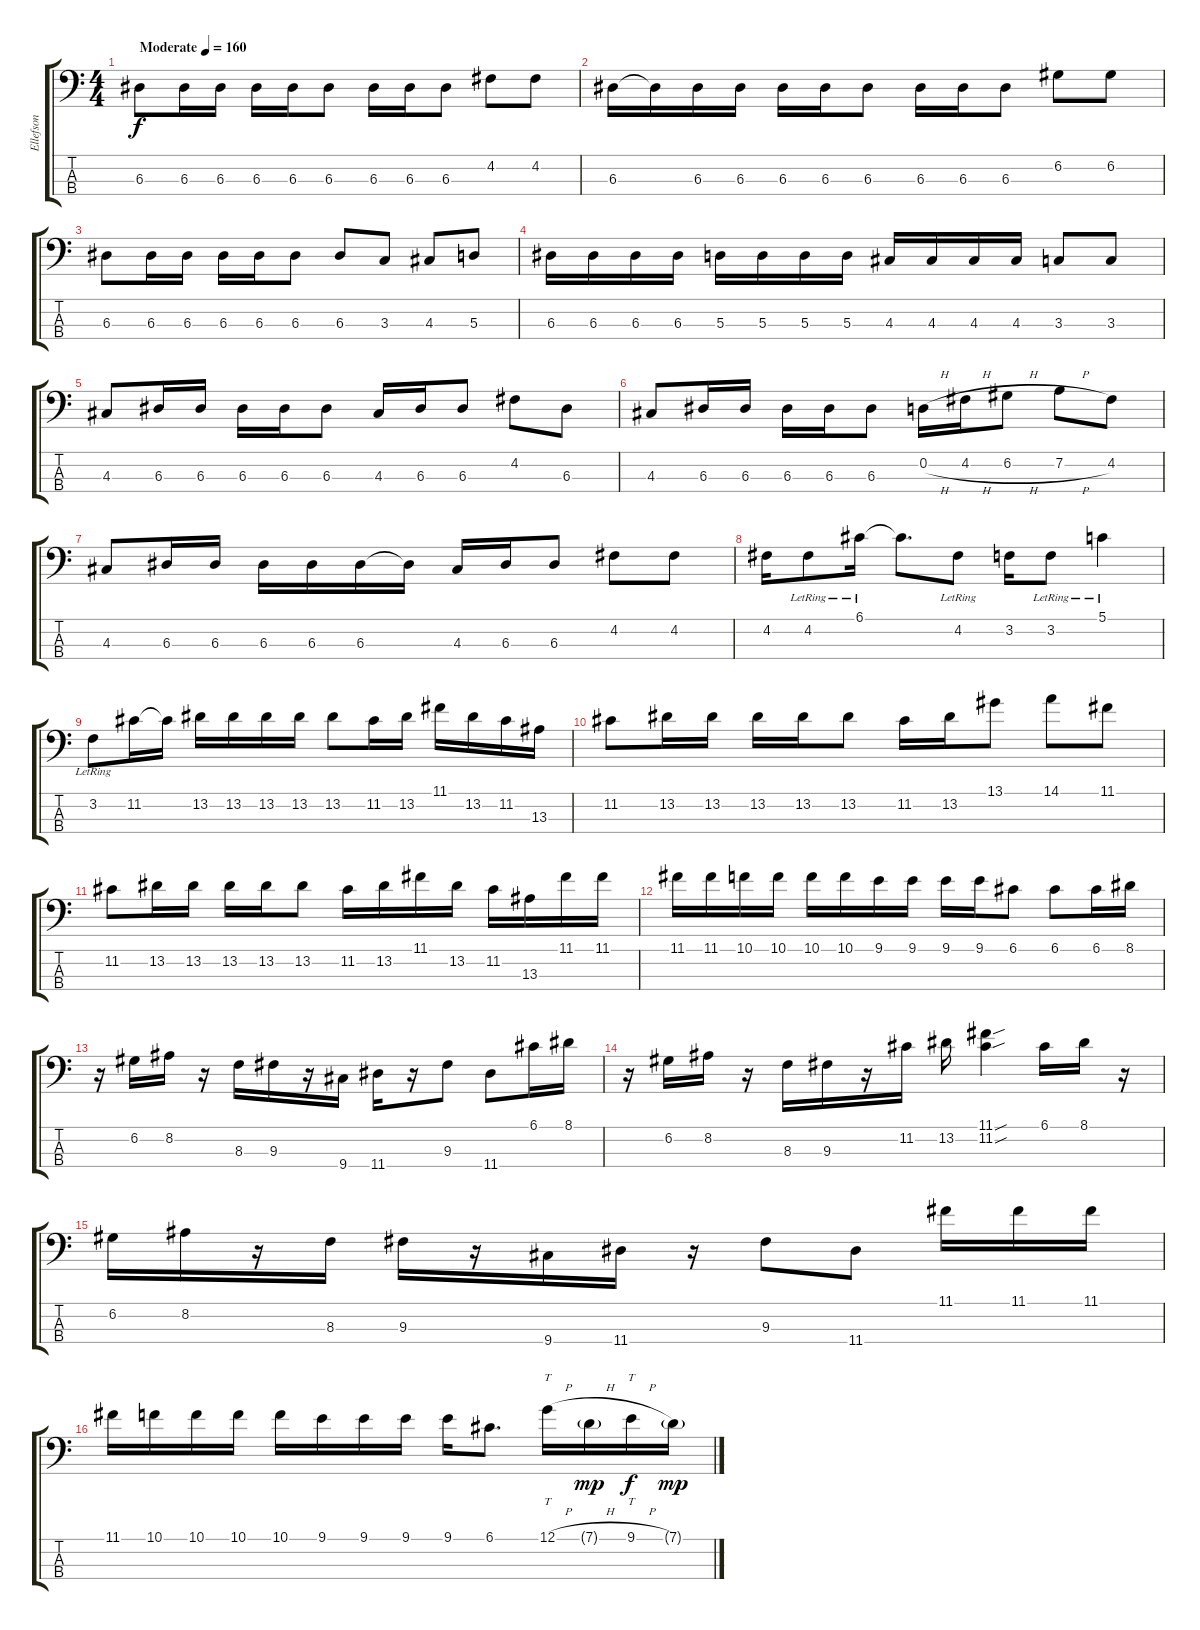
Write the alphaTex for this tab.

\track ("Ellefson" "Ellefson") {instrument electricbasspick}
\staff {score tabs}
\tuning (G2 D2 A1 E1) {hide}
\ts (4 4)
\tempo (160 "Moderate")
\clef f4
\ks c
6.3.8{dy f instrument electricbasspick} 6.3.16 6.3.16 6.3.16 6.3.16 6.3.8 6.3.16 6.3.16 6.3.8 4.2.8 4.2.8 |
6.3.16 6.3{t}.16 6.3.16 6.3.16 6.3.16 6.3.16 6.3.8 6.3.16 6.3.16 6.3.8 6.2.8 6.2.8 |
6.3.8 6.3.16 6.3.16 6.3.16 6.3.16 6.3.8 6.3.8 3.3.8 4.3.8 5.3.8 |
6.3.16 6.3.16 6.3.16 6.3.16 5.3.16 5.3.16 5.3.16 5.3.16 4.3.16 4.3.16 4.3.16 4.3.16 3.3.8 3.3.8 |
4.3.8 6.3.16 6.3.16 6.3.16 6.3.16 6.3.8 4.3.16 6.3.16 6.3.8 4.2.8 6.3.8 |
4.3.8 6.3.16 6.3.16 6.3.16 6.3.16 6.3.8 0.2{h}.16 4.2{h}.16 6.2{h}.8 7.2{h}.8 4.2.8 |
4.3.8 6.3.16 6.3.16 6.3.16 6.3.16 6.3.16 6.3{t}.16 4.3.16 6.3.16 6.3.8 4.2.8 4.2.8 |
4.2.16 4.2{lr}.8 6.1{lr}.16 6.1{t}.8{d} 4.2{lr}.8 3.2.16 3.2{lr}.8 5.1{lr}.4 |
3.2{lr}.8 11.2.16 11.2{t}.16 13.2.16 13.2.16 13.2.16 13.2.16 13.2.8 11.2.16 13.2.16 11.1.16 13.2.16 11.2.16 13.3.16 |
11.2.8 13.2.16 13.2.16 13.2.16 13.2.16 13.2.8 11.2.16 13.2.16 13.1.8 14.1.8 11.1.8 |
11.2.8 13.2.16 13.2.16 13.2.16 13.2.16 13.2.8 11.2.16 13.2.16 11.1.16 13.2.16 11.2.16 13.3.16 11.1.16 11.1.16 |
11.1.16 11.1.16 10.1.16 10.1.16 10.1.16 10.1.16 9.1.16 9.1.16 9.1.16 9.1.16 6.1.8 6.1.8 6.1.16 8.1.16 |
r.16 6.2.16 8.2.16 r.16 8.3.16 9.3.16 r.16 9.4.16 11.4.16 r.16 9.3.8 11.4.8 6.1.16 8.1.16 |
r.16 6.2.16 8.2.16 r.16 8.3.16 9.3.16 r.16 11.2.16 13.2.16 (11.1{sou} 11.2{sou}).4 6.1.16 8.1.16 r.16 |
6.2.16 8.2.16 r.16 8.3.16 9.3.16 r.16 9.4.16 11.4.16 r.16 9.3.8 11.4.8 11.1.16 11.1.16 11.1.16 |
11.1.16 10.1.16 10.1.16 10.1.16 10.1.16 9.1.16 9.1.16 9.1.16 9.1.16 6.1.8{d} 12.1{h}.16{tt} 7.1{h g}.16{dy mp} 9.1{h}.16{tt dy f} 7.1{g}.16{dy mp}
